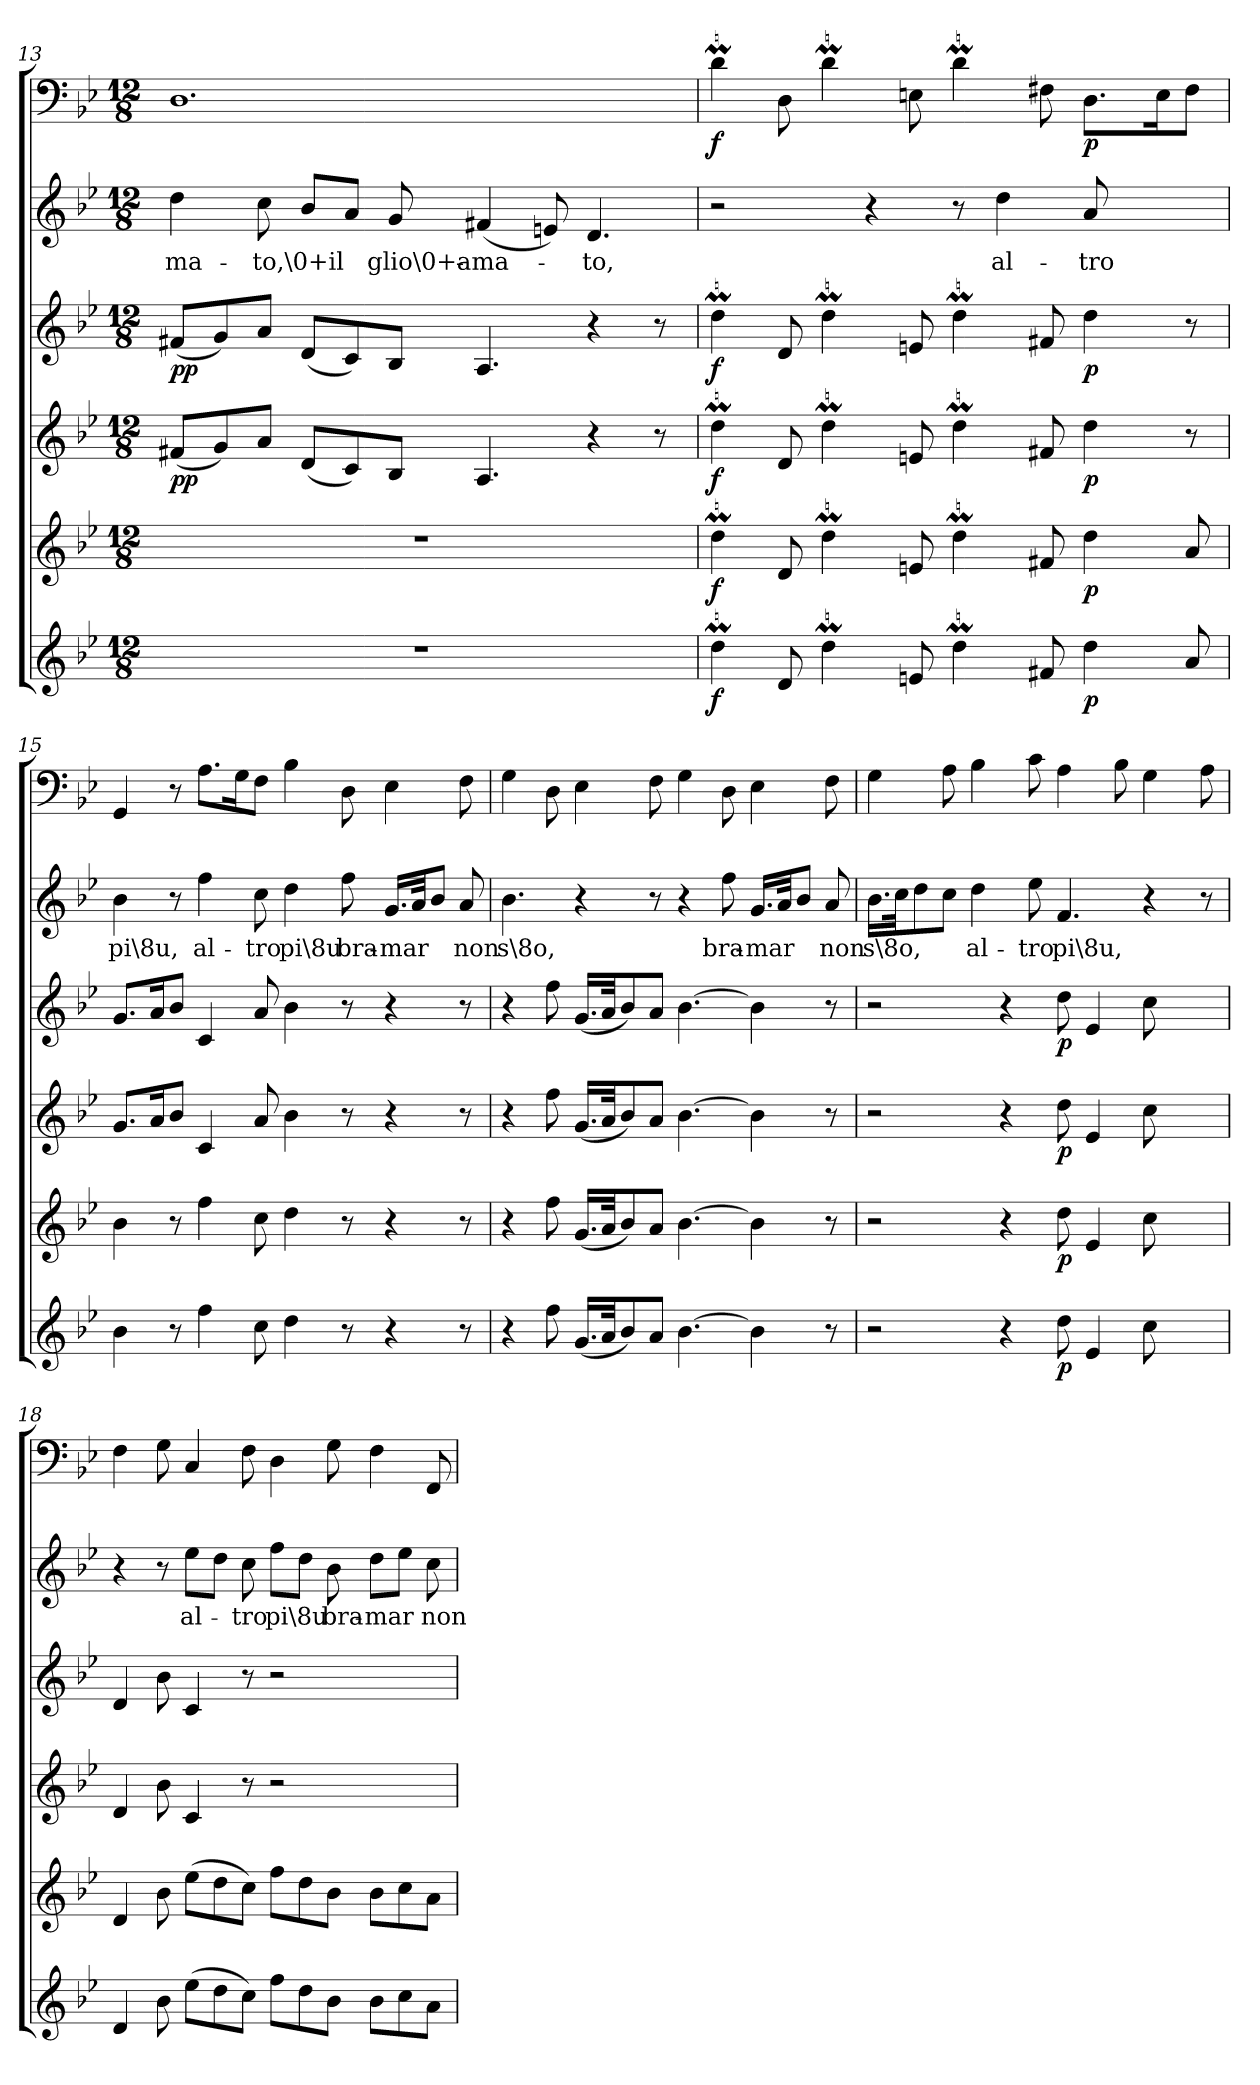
**kern	**dynam	**kern	**dynam	**kern	**dynam	**kern	**dynam	**kern	**text	**kern	**dynam
*part6	*part6	*part5	*part5	*part4	*part4	*part3	*part3	*part2	*part2	*part1	*part1
*staff6	*staff6	*staff5	*staff5	*staff4	*staff4	*staff3	*staff3	*staff2	*staff2	*staff1	*staff1
*clefG2	*	*clefG2	*	*clefG2	*	*clefG2	*	*clefG2	*	*clefF4	*
*k[b-e-]	*	*k[b-e-]	*	*k[b-e-]	*	*k[b-e-]	*	*k[b-e-]	*	*k[b-e-]	*
*g:	*	*g:	*	*g:	*	*g:	*	*g:	*	*g:	*
*M12/8	*	*M12/8	*	*M12/8	*	*M12/8	*	*M12/8	*	*M12/8	*
=13	=13	=13	=13	=13	=13	=13	=13	=13	=13	=13	=13
1.r	.	1.r	.	(8f#X/L	pp	(8f#X/L	pp	4dd\	-ma-	1.D\	.
.	.	.	.	8g/)	.	8g/)	.	.	.	.	.
.	.	.	.	8a/J	.	8a/J	.	8cc\	-to,\0+il	.	.
.	.	.	.	(8d/L	.	(8d/L	.	8b-/L	.	.	.
.	.	.	.	8c/)	.	8c/)	.	8a/J	.	.	.
.	.	.	.	8B-/J	.	8B-/J	.	8g/	glio\0+a-	.	.
.	.	.	.	4.A/	.	4.A/	.	(4f#X/	-ma-	.	.
.	.	.	.	.	.	.	.	8en/)	.	.	.
.	.	.	.	4r	.	4r	.	4.d/	-to,	.	.
.	.	.	.	8r	.	8r	.	.	.	.	.
=14	=14	=14	=14	=14	=14	=14	=14	=14	=14	=14	=14
4ddM\	f	4ddM\	f	4ddM\	f	4ddM\	f	2r	.	4dM\	f
8d/	.	8d/	.	8d/	.	8d/	.	.	.	8D\	.
4ddM\	.	4ddM\	.	4ddM\	.	4ddM\	.	.	.	4dM\	.
.	.	.	.	.	.	.	.	4r	.	.	.
8en/	.	8en/	.	8en/	.	8en/	.	.	.	8En\	.
4ddM\	.	4ddM\	.	4ddM\	.	4ddM\	.	8r	.	4dM\	.
.	.	.	.	.	.	.	.	4dd\	al-	.	.
8f#X/	.	8f#X/	.	8f#X/	.	8f#X/	.	.	.	8F#X\	.
4dd\	p	4dd\	p	4dd\	p	4dd\	p	8a/	-tro	8.D\L	p
.	.	.	.	.	.	.	.	4ryy	.	.	.
.	.	.	.	.	.	.	.	.	.	16E\K	.
8a/	.	8a/	.	8r	.	8r	.	.	.	8F#\J	.
=15	=15	=15	=15	=15	=15	=15	=15	=15	=15	=15	=15
4b-\	.	4b-\	.	8.g/L	.	8.g/L	.	4b-\	pi\8u,	4GG/	.
.	.	.	.	16a/K	.	16a/K	.	.	.	.	.
8r	.	8r	.	8b-/J	.	8b-/J	.	8r	.	8r	.
4ff\	.	4ff\	.	4c/	.	4c/	.	4ff\	al-	8.A\L	.
.	.	.	.	.	.	.	.	.	.	16G\K	.
8cc\	.	8cc\	.	8a/	.	8a/	.	8cc\	-tro	8F\J	.
4dd\	.	4dd\	.	4b-\	.	4b-\	.	4dd\	pi\8u	4B-\	.
8r	.	8r	.	8r	.	8r	.	8ff\	bra-	8D\	.
4r	.	4r	.	4r	.	4r	.	16.g/LL	-mar	4E-\	.
.	.	.	.	.	.	.	.	32a/JK	.	.	.
.	.	.	.	.	.	.	.	8b-/J	.	.	.
8r	.	8r	.	8r	.	8r	.	8a/	non	8F\	.
=16	=16	=16	=16	=16	=16	=16	=16	=16	=16	=16	=16
4r	.	4r	.	4r	.	4r	.	4.b-\	s\8o,	4G\	.
8ff\	.	8ff\	.	8ff\	.	8ff\	.	.	.	8D\	.
(16.g/LL	.	(16.g/LL	.	(16.g/LL	.	(16.g/LL	.	4r	.	4E-\	.
32a/JK	.	32a/JK	.	32a/JK	.	32a/JK	.	.	.	.	.
8b-/)	.	8b-/)	.	8b-/)	.	8b-/)	.	.	.	.	.
8a/J	.	8a/J	.	8a/J	.	8a/J	.	8r	.	8F\	.
[4.b-\	.	[4.b-\	.	[4.b-\	.	[4.b-\	.	4r	.	4G\	.
.	.	.	.	.	.	.	.	8ff\	bra-	8D\	.
4b-\]	.	4b-\]	.	4b-\]	.	4b-\]	.	16.g/LL	-mar	4E-\	.
.	.	.	.	.	.	.	.	32a/JK	.	.	.
.	.	.	.	.	.	.	.	8b-/J	.	.	.
8r	.	8r	.	8r	.	8r	.	8a/	non	8F\	.
=17	=17	=17	=17	=17	=17	=17	=17	=17	=17	=17	=17
2r	.	2r	.	2r	.	2r	.	16.b-\LL	s\8o,	4G\	.
.	.	.	.	.	.	.	.	32cc\JK	.	.	.
.	.	.	.	.	.	.	.	8dd\	.	.	.
.	.	.	.	.	.	.	.	8cc\J	.	8A\	.
.	.	.	.	.	.	.	.	4dd\	al-	4B-\	.
4r	.	4r	.	4r	.	4r	.	.	.	.	.
.	.	.	.	.	.	.	.	8ee-\	-tro	8c\	.
8dd\	p	8dd\	p	8dd\	p	8dd\	p	4.f/	pi\8u,	4A\	.
4e-/	.	4e-/	.	4e-/	.	4e-/	.	.	.	.	.
.	.	.	.	.	.	.	.	.	.	8B-\	.
8cc\	.	8cc\	.	8cc\	.	8cc\	.	4r	.	4G\	.
4ryy	.	4ryy	.	4ryy	.	4ryy	.	.	.	.	.
.	.	.	.	.	.	.	.	8r	.	8A\	.
=18	=18	=18	=18	=18	=18	=18	=18	=18	=18	=18	=18
4d/	.	4d/	.	4d/	.	4d/	.	4r	.	4F\	.
8b-\	.	8b-\	.	8b-\	.	8b-\	.	8r	.	8G\	.
(8ee-\L	.	(8ee-\L	.	4c/	.	4c/	.	8ee-\L	al-	4C/	.
8dd\	.	8dd\	.	.	.	.	.	8dd\J	.	.	.
8cc\J)	.	8cc\J)	.	8r	.	8r	.	8cc\	-tro	8F\	.
8ff\L	.	8ff\L	.	2r	.	2r	.	8ff\L	pi\8u	4D\	.
8dd\	.	8dd\	.	.	.	.	.	8dd\J	.	.	.
8b-\J	.	8b-\J	.	.	.	.	.	8b-\	bra-	8G\	.
8b-\L	.	8b-\L	.	.	.	.	.	8dd\L	-mar	4F\	.
8cc\	.	8cc\	.	4ryy	.	4ryy	.	8ee-\J	.	.	.
8a\J	.	8a\J	.	.	.	.	.	8cc\	non	8FF/	.
=	=	=	=	=	=	=	=	=	=	=	=
*-	*-	*-	*-	*-	*-	*-	*-	*-	*-	*-	*-
